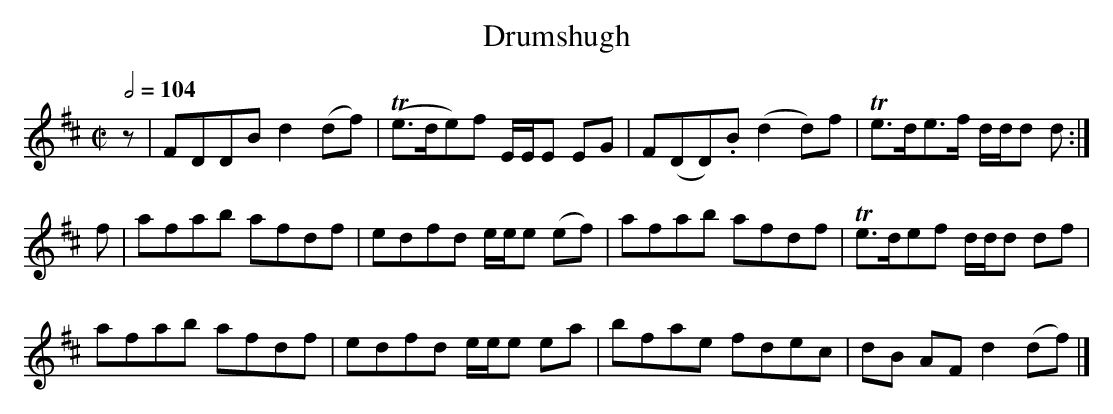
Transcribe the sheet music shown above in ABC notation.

X:1
T:Drumshugh
M:C|
L:1/8
Q:1/2=104
K:D
z|FDDB d2(df)|(Te>de)f E/E/E  EG |F(DD).B (d2d)f|Te>de>f d/d/d d  :|
f|afab afdf  | edfd    e/e/e (ef)|afab     afdf |Te>def  d/d/d df  |
  afab afdf  | edfd    e/e/e  ea |bfae     fdec | dB AF  d2   (df)|]
